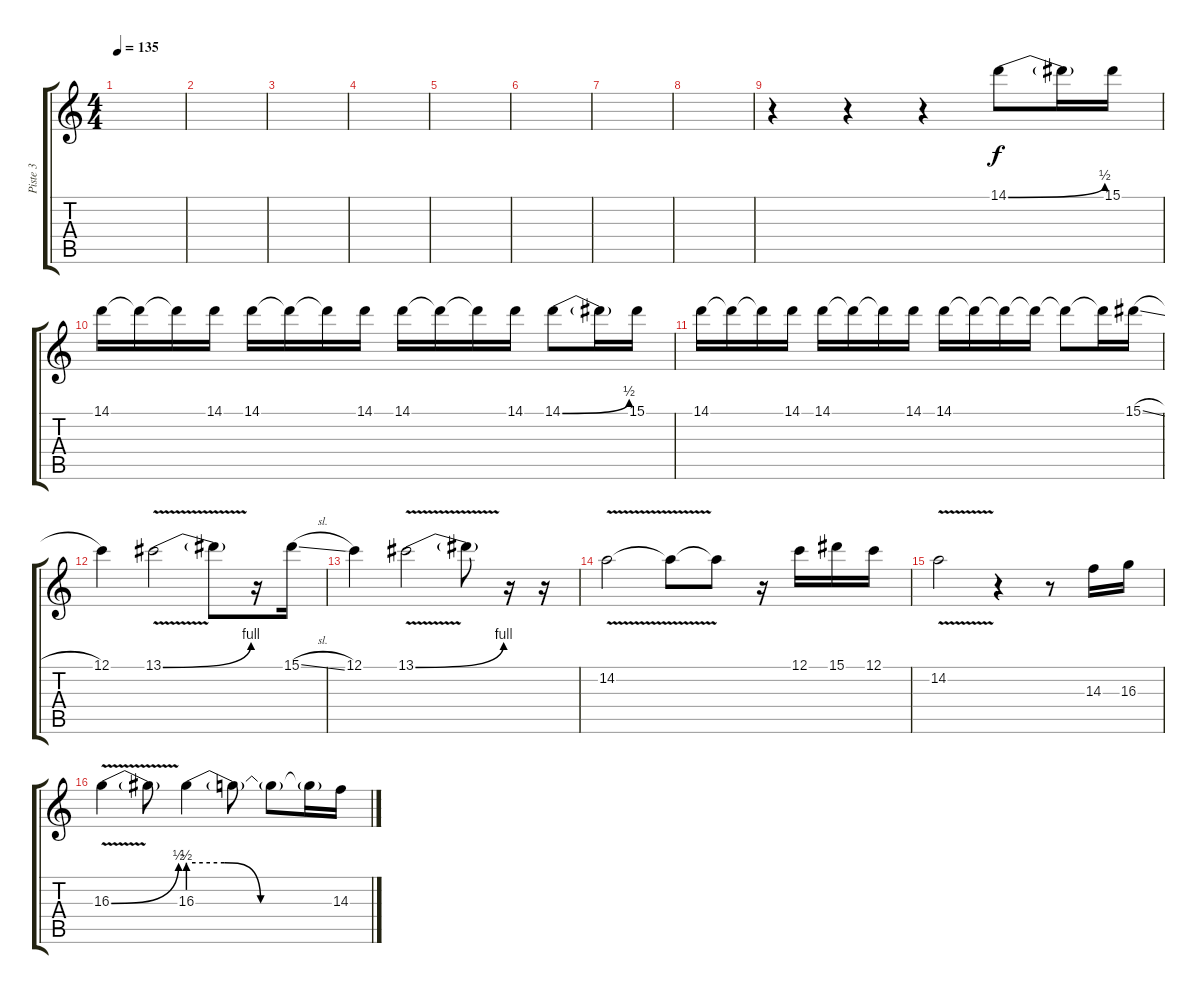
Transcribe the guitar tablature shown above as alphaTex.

\track ("Piste 3" "Piste 3") {instrument distortionguitar}
\staff {score tabs}
\tuning (C4 G3 Eb3 Bb2 F2 C2) {hide}
\ts (4 4)
\tempo 135
\clef g2
\ks c
|
|
|
|
|
|
|
|
r.4 r.4 r.4 14.1{be (bend 0 0 60 2)}.8 14.1{t}.16 15.1.16 |
14.1.16 14.1{t}.16 14.1{t}.16 14.1.16 14.1.16 14.1{t}.16 14.1{t}.16 14.1.16 14.1.16 14.1{t}.16 14.1{t}.16 14.1.16 14.1{be (bend 0 0 60 2)}.8 14.1{t}.16 15.1.16 |
14.1.16 14.1{t}.16 14.1{t}.16 14.1.16 14.1.16 14.1{t}.16 14.1{t}.16 14.1.16 14.1.16 14.1{t}.16 14.1{t}.16 14.1{t}.16 14.1{t}.8 14.1{t}.16 15.1{sl}.16 |
12.1.4 13.1{be (bend 0 0 60 4) v}.2 13.1{t}.8 r.16 15.1{sl}.16 |
12.1.4 13.1{be (bend 0 0 60 4) v}.2 13.1{t}.8 r.16 r.16 |
14.2{v}.2 14.2{t}.8 14.2{t}.8 r.16 12.1.16 15.1.16 12.1.16 |
14.2{v}.2 r.4 r.8 14.3.16 16.3.16 |
16.3{be (bend 0 0 60 2) v}.4 16.3{t}.8 16.3{be (custom 0 2 15 2 30 0 60 0)}.4 16.3{t}.8 16.3{t}.8 16.3{t}.16 14.3.16
